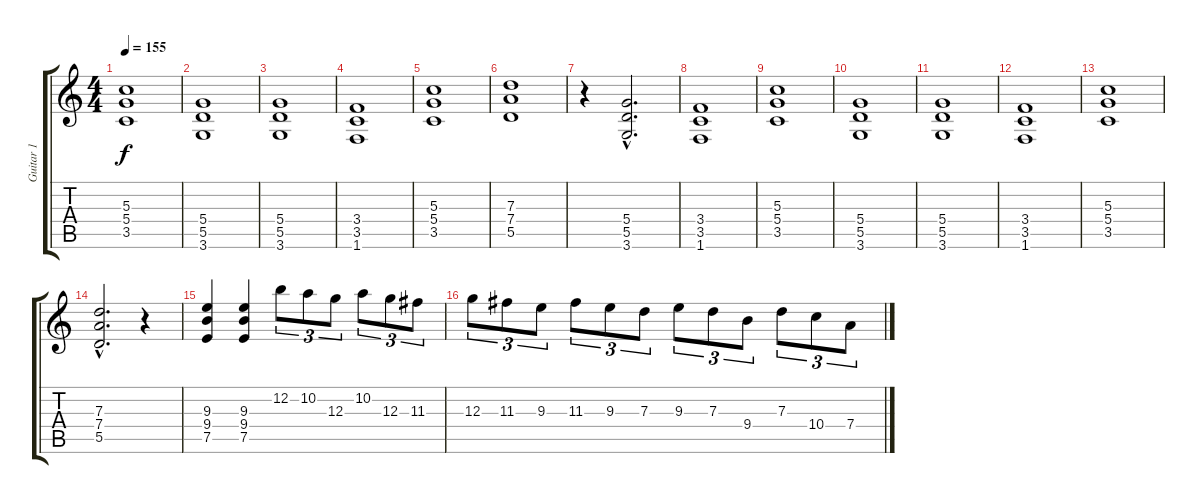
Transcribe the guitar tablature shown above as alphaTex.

\track ("Guitar 1" "Guitar 1") {instrument distortionguitar}
\staff {score tabs}
\tuning (E4 B3 G3 D3 A2 E2) {hide}
\ts (4 4)
\tempo 155
\clef g2
\ks c
(5.3 5.4 3.5).1{dy f} |
(5.4 5.5 3.6).1 |
(5.4 5.5 3.6).1 |
(3.4 3.5 1.6).1 |
(5.3 5.4 3.5).1 |
(7.3 7.4 5.5).1 |
r.4 (5.4{hac} 5.5{hac} 3.6{hac}).2{d} |
(3.4 3.5 1.6).1 |
(5.3 5.4 3.5).1 |
(5.4 5.5 3.6).1 |
(5.4 5.5 3.6).1 |
(3.4 3.5 1.6).1 |
(5.3 5.4 3.5).1 |
(7.3{hac} 7.4{hac} 5.5{hac}).2{d} r.4 |
(9.3 9.4 7.5).4 (9.3 9.4 7.5).4 12.2.8{tu (3 2)} 10.2.8{tu (3 2)} 12.3.8{tu (3 2)} 10.2.8{tu (3 2)} 12.3.8{tu (3 2)} 11.3.8{tu (3 2)} |
12.3.8{tu (3 2)} 11.3.8{tu (3 2)} 9.3.8{tu (3 2)} 11.3.8{tu (3 2)} 9.3.8{tu (3 2)} 7.3.8{tu (3 2)} 9.3.8{tu (3 2)} 7.3.8{tu (3 2)} 9.4.8{tu (3 2)} 7.3.8{tu (3 2)} 10.4.8{tu (3 2)} 7.4.8{tu (3 2)}
